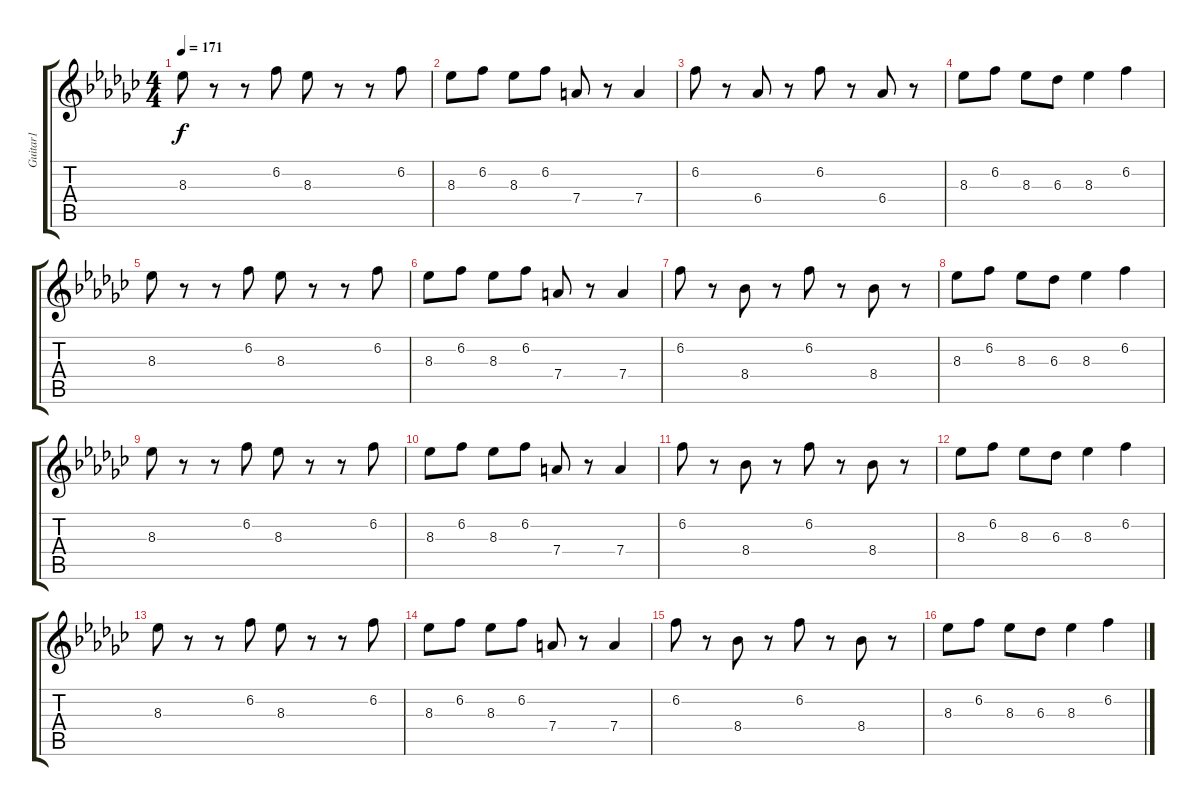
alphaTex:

\track ("Guitar1" "Guitar1") {instrument distortionguitar}
\staff {score tabs}
\tuning (E4 B3 G3 D3 A2 E2) {hide}
\ts (4 4)
\tempo 171
\clef g2
\ks gb
8.3.8{dy f} r.8 r.8 6.2.8 8.3.8 r.8 r.8 6.2.8 |
8.3.8 6.2.8 8.3.8 6.2.8 7.4.8 r.8 7.4.4 |
6.2.8 r.8 6.4.8 r.8 6.2.8 r.8 6.4.8 r.8 |
8.3.8 6.2.8 8.3.8 6.3.8 8.3.4 6.2.4 |
8.3.8 r.8 r.8 6.2.8 8.3.8 r.8 r.8 6.2.8 |
8.3.8 6.2.8 8.3.8 6.2.8 7.4.8 r.8 7.4.4 |
6.2.8 r.8 8.4.8 r.8 6.2.8 r.8 8.4.8 r.8 |
8.3.8 6.2.8 8.3.8 6.3.8 8.3.4 6.2.4 |
8.3.8 r.8 r.8 6.2.8 8.3.8 r.8 r.8 6.2.8 |
8.3.8 6.2.8 8.3.8 6.2.8 7.4.8 r.8 7.4.4 |
6.2.8 r.8 8.4.8 r.8 6.2.8 r.8 8.4.8 r.8 |
8.3.8 6.2.8 8.3.8 6.3.8 8.3.4 6.2.4 |
8.3.8 r.8 r.8 6.2.8 8.3.8 r.8 r.8 6.2.8 |
8.3.8 6.2.8 8.3.8 6.2.8 7.4.8 r.8 7.4.4 |
6.2.8 r.8 8.4.8 r.8 6.2.8 r.8 8.4.8 r.8 |
8.3.8 6.2.8 8.3.8 6.3.8 8.3.4 6.2.4
